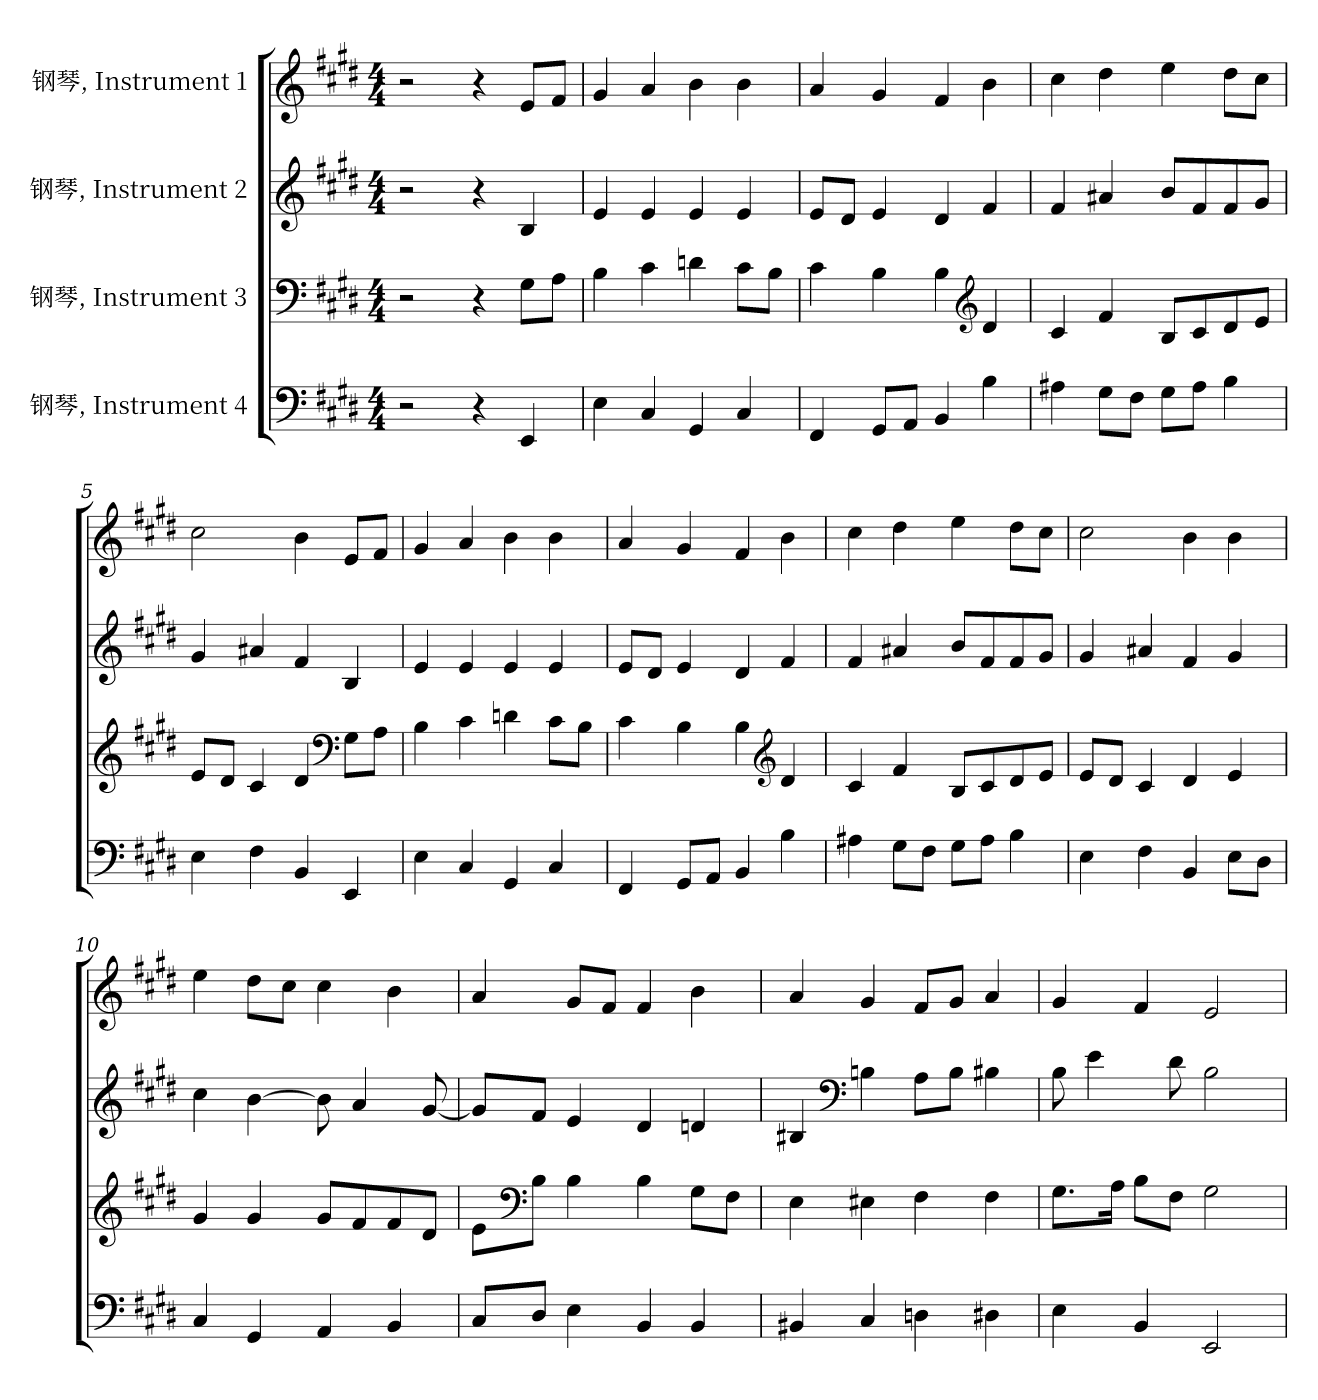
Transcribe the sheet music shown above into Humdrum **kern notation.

**kern	**kern	**kern	**kern
*part4	*part3	*part2	*part1
*staff4	*staff3	*staff2	*staff1
*I"钢琴, Instrument 4	*I"钢琴, Instrument 3	*I"钢琴, Instrument 2	*I"钢琴, Instrument 1
*clefF4	*clefF4	*clefG2	*clefG2
*k[f#c#g#d#]	*k[f#c#g#d#]	*k[f#c#g#d#]	*k[f#c#g#d#]
*M4/4	*M4/4	*M4/4	*M4/4
*MM94	*MM94	*MM94	*MM94
=1	=1	=1	=1
2r	2r	2r	2r
4r	4r	4r	4r
4EE/	8G#\L	4B/	8e/L
.	8A\J	.	8f#/J
=2	=2	=2	=2
4E\	4B\	4e/	4g#/
4C#/	4c#\	4e/	4a/
4GG#/	4dn\	4e/	4b\
4C#/	8c#\L	4e/	4b\
.	8B\J	.	.
=3	=3	=3	=3
4FF#/	4c#\	8e/L	4a/
.	.	8d#/J	.
8GG#/L	4B\	4e/	4g#/
8AA/J	.	.	.
4BB/	4B\	4d#/	4f#/
*	*clefG2	*	*
4B\	4d#/	4f#/	4b\
=4	=4	=4	=4
4A#X\	4c#/	4f#/	4cc#\
8G#\L	4f#/	4a#X/	4dd#\
8F#\J	.	.	.
8G#\L	8B/L	8b/L	4ee\
8A#\J	8c#/	8f#/	.
4B\	8d#/	8f#/	8dd#\L
.	8e/J	8g#/J	8cc#\J
!!LO:LB:g=z
=5	=5	=5	=5
4E\	8e/L	4g#/	2cc#\
.	8d#/J	.	.
4F#\	4c#/	4a#X/	.
4BB/	4d#/	4f#/	4b\
*	*clefF4	*	*
4EE/	8G#\L	4B/	8e/L
.	8A\J	.	8f#/J
=6	=6	=6	=6
4E\	4B\	4e/	4g#/
4C#/	4c#\	4e/	4a/
4GG#/	4dn\	4e/	4b\
4C#/	8c#\L	4e/	4b\
.	8B\J	.	.
=7	=7	=7	=7
4FF#/	4c#\	8e/L	4a/
.	.	8d#/J	.
8GG#/L	4B\	4e/	4g#/
8AA/J	.	.	.
4BB/	4B\	4d#/	4f#/
*	*clefG2	*	*
4B\	4d#/	4f#/	4b\
=8	=8	=8	=8
4A#X\	4c#/	4f#/	4cc#\
8G#\L	4f#/	4a#X/	4dd#\
8F#\J	.	.	.
8G#\L	8B/L	8b/L	4ee\
8A#\J	8c#/	8f#/	.
4B\	8d#/	8f#/	8dd#\L
.	8e/J	8g#/J	8cc#\J
=9	=9	=9	=9
4E\	8e/L	4g#/	2cc#\
.	8d#/J	.	.
4F#\	4c#/	4a#X/	.
4BB/	4d#/	4f#/	4b\
8E\L	4e/	4g#/	4b\
8D#\J	.	.	.
!!LO:LB:g=z
=10	=10	=10	=10
4C#/	4g#/	4cc#\	4ee\
4GG#/	4g#/	[4b\	8dd#\L
.	.	.	8cc#\J
4AA/	8g#/L	8b\]	4cc#\
.	8f#/	4a/	.
4BB/	8f#/	.	4b\
.	8d#/J	[8g#/	.
=11	=11	=11	=11
8C#/L	8e\L	8g#/L]	4a/
*	*clefF4	*	*
8D#/J	8B\J	8f#/J	.
4E\	4B\	4e/	8g#/L
.	.	.	8f#/J
4BB/	4B\	4d#/	4f#/
4BB/	8G#\L	4dn/	4b\
.	8F#\J	.	.
=12	=12	=12	=12
4BB#X/	4E\	4B#X/	4a/
*	*	*clefF4	*
4C#/	4E#X\	4Bn\	4g#/
4Dn\	4F#\	8A\L	8f#/L
.	.	8B\J	8g#/J
4D#X\	4F#\	4B#X\	4a/
=13	=13	=13	=13
4E\	8.G#\L	8B\	4g#/
.	.	4e\	.
.	16A\Jk	.	.
4BB/	8B\L	.	4f#/
.	8F#\J	8d#\	.
2EE/	2G#\	2B\	2e/
=	=	=	=
*-	*-	*-	*-
